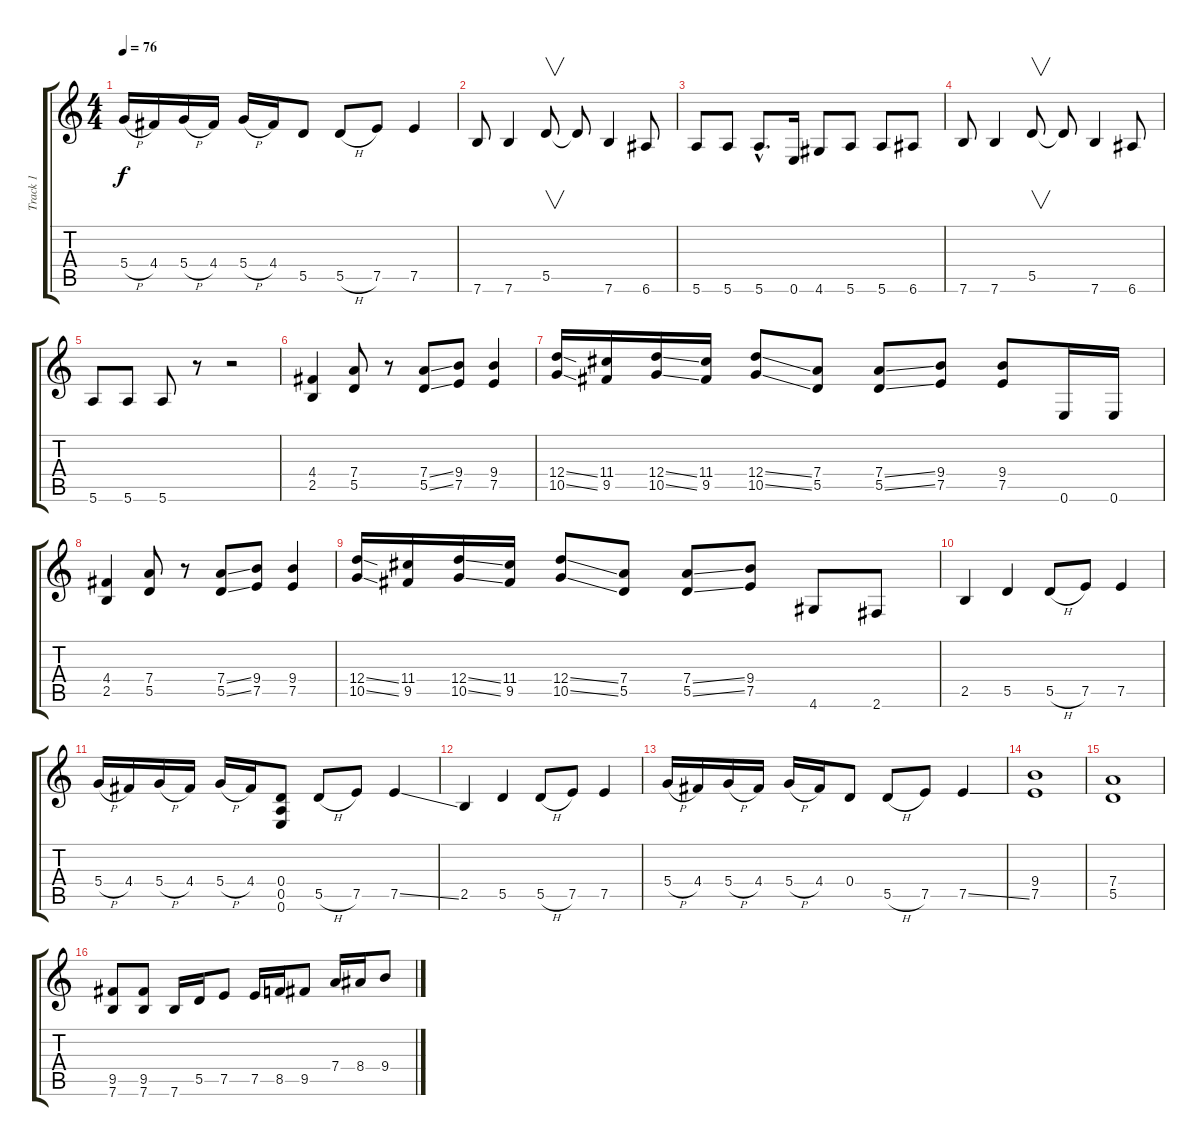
\track ("Track 1" "Track 1") {instrument overdrivenguitar}
\staff {score tabs}
\tuning (E4 B3 G3 D3 A2 E2) {hide}
\ts (4 4)
\tempo 76
\clef g2
\ks c
5.4{h}.16{dy f} 4.4.16 5.4{h}.16 4.4.16 5.4{h}.16 4.4.16 5.5.8 5.5{h}.8 7.5.8 7.5.4 |
7.6.8 7.6.4 5.5.8{v} 5.5{t}.8 7.6.4 6.6.8 |
5.6.8 5.6.8 5.6{hac}.8{d} 0.6.16 4.6.8 5.6.8 5.6.8 6.6.8 |
7.6.8 7.6.4 5.5.8{v} 5.5{t}.8 7.6.4 6.6.8 |
5.6.8 5.6.8 5.6.8 r.8 r.2 |
(4.4 2.5).4 (7.4 5.5).8 r.8 (7.4{ss} 5.5{ss}).8 (9.4 7.5).8 (9.4 7.5).4 |
(12.4{ss} 10.5{ss}).16 (11.4 9.5).16 (12.4{ss} 10.5{ss}).16 (11.4 9.5).16 (12.4{ss} 10.5{ss}).8 (7.4 5.5).8 (7.4{ss} 5.5{ss}).8 (9.4 7.5).8 (9.4 7.5).8 0.6.16 0.6.16 |
(4.4 2.5).4 (7.4 5.5).8 r.8 (7.4{ss} 5.5{ss}).8 (9.4 7.5).8 (9.4 7.5).4 |
(12.4{ss} 10.5{ss}).16 (11.4 9.5).16 (12.4{ss} 10.5{ss}).16 (11.4 9.5).16 (12.4{ss} 10.5{ss}).8 (7.4 5.5).8 (7.4{ss} 5.5{ss}).8 (9.4 7.5).8 4.6.8 2.6.8 |
2.5.4 5.5.4 5.5{h}.8 7.5.8 7.5.4 |
5.4{h}.16 4.4.16 5.4{h}.16 4.4.16 5.4{h}.16 4.4.16 (0.4 0.5 0.6).8 5.5{h}.8 7.5.8 7.5{ss}.4 |
2.5.4 5.5.4 5.5{h}.8 7.5.8 7.5.4 |
5.4{h}.16 4.4.16 5.4{h}.16 4.4.16 5.4{h}.16 4.4.16 0.4.8 5.5{h}.8 7.5.8 7.5{ss}.4 |
(9.4 7.5).1 |
(7.4 5.5).1 |
(9.5 7.6).8 (9.5 7.6).8 7.6.16 5.5.16 7.5.8 7.5.16 8.5.16 9.5.8 7.4.16 8.4.16 9.4.8
